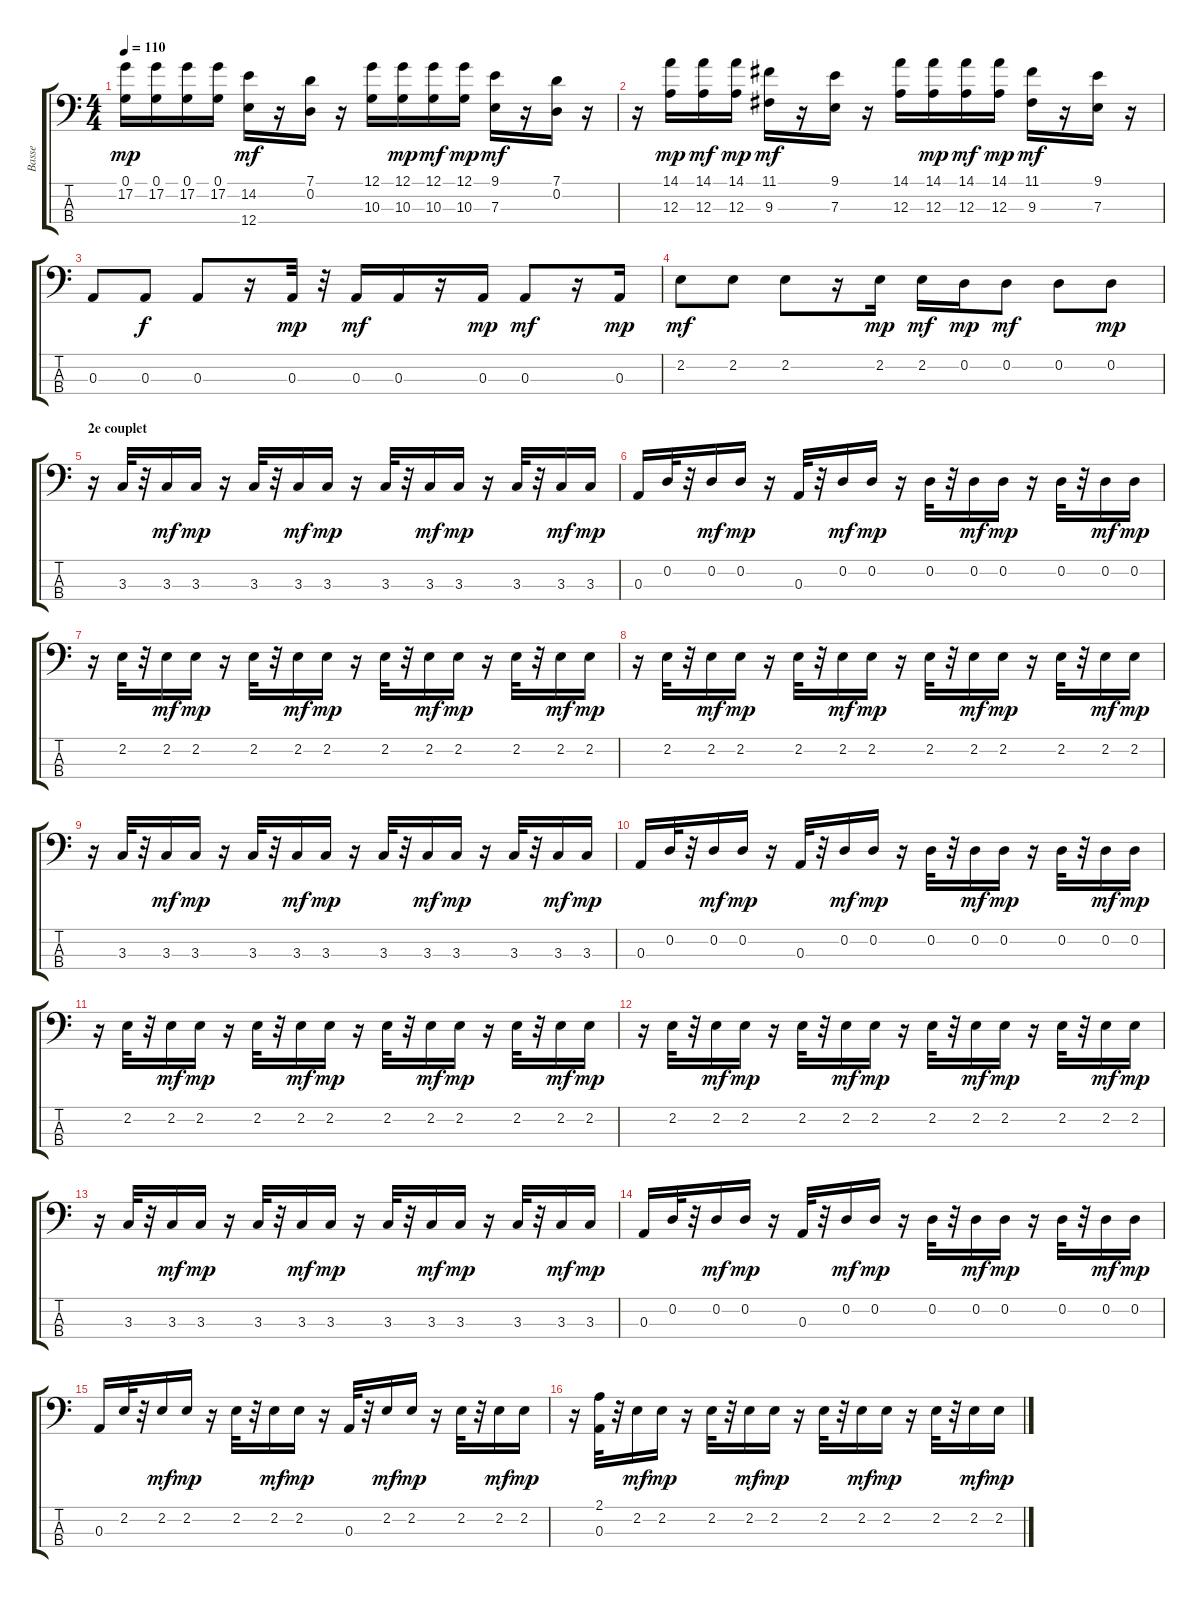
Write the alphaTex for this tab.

\track ("Basse" "Basse") {instrument electricbassfinger}
\staff {score tabs}
\tuning (G2 D2 A1 E1) {hide}
\ts (4 4)
\tempo 110
\clef f4
\ks c
(0.1 17.2).16{dy mp} (0.1 17.2).16 (0.1 17.2).16 (0.1 17.2).16 (14.2 12.4).16{dy mf} r.16 (7.1 0.2).16 r.16 (12.1 10.3).16 (12.1 10.3).16{dy mp} (12.1 10.3).16{dy mf} (12.1 10.3).16{dy mp} (9.1 7.3).16{dy mf} r.16 (7.1 0.2).16 r.16 |
r.16 (14.1 12.3).16{dy mp} (14.1 12.3).16{dy mf} (14.1 12.3).16{dy mp} (11.1 9.3).16{dy mf} r.16 (9.1 7.3).16 r.16 (14.1 12.3).16 (14.1 12.3).16{dy mp} (14.1 12.3).16{dy mf} (14.1 12.3).16{dy mp} (11.1 9.3).16{dy mf} r.16 (9.1 7.3).16 r.16 |
0.3.8 0.3.8{dy f} 0.3.8 r.16 0.3.32{dy mp} r.32 0.3.16{dy mf} 0.3.16 r.16 0.3.16{dy mp} 0.3.8{dy mf} r.16 0.3.16{dy mp} |
2.2.8{dy mf} 2.2.8 2.2.8 r.16 2.2.16{dy mp} 2.2.16{dy mf} 0.2.16{dy mp} 0.2.8{dy mf} 0.2.8 0.2.8{dy mp} |
\section ("" "2e couplet")
r.16 3.3.32 r.32 3.3.16{dy mf} 3.3.16{dy mp} r.16 3.3.32 r.32 3.3.16{dy mf} 3.3.16{dy mp} r.16 3.3.32 r.32 3.3.16{dy mf} 3.3.16{dy mp} r.16 3.3.32 r.32 3.3.16{dy mf} 3.3.16{dy mp} |
0.3.16 0.2.32 r.32 0.2.16{dy mf} 0.2.16{dy mp} r.16 0.3.32 r.32 0.2.16{dy mf} 0.2.16{dy mp} r.16 0.2.32 r.32 0.2.16{dy mf} 0.2.16{dy mp} r.16 0.2.32 r.32 0.2.16{dy mf} 0.2.16{dy mp} |
r.16 2.2.32 r.32 2.2.16{dy mf} 2.2.16{dy mp} r.16 2.2.32 r.32 2.2.16{dy mf} 2.2.16{dy mp} r.16 2.2.32 r.32 2.2.16{dy mf} 2.2.16{dy mp} r.16 2.2.32 r.32 2.2.16{dy mf} 2.2.16{dy mp} |
r.16 2.2.32 r.32 2.2.16{dy mf} 2.2.16{dy mp} r.16 2.2.32 r.32 2.2.16{dy mf} 2.2.16{dy mp} r.16 2.2.32 r.32 2.2.16{dy mf} 2.2.16{dy mp} r.16 2.2.32 r.32 2.2.16{dy mf} 2.2.16{dy mp} |
r.16 3.3.32 r.32 3.3.16{dy mf} 3.3.16{dy mp} r.16 3.3.32 r.32 3.3.16{dy mf} 3.3.16{dy mp} r.16 3.3.32 r.32 3.3.16{dy mf} 3.3.16{dy mp} r.16 3.3.32 r.32 3.3.16{dy mf} 3.3.16{dy mp} |
0.3.16 0.2.32 r.32 0.2.16{dy mf} 0.2.16{dy mp} r.16 0.3.32 r.32 0.2.16{dy mf} 0.2.16{dy mp} r.16 0.2.32 r.32 0.2.16{dy mf} 0.2.16{dy mp} r.16 0.2.32 r.32 0.2.16{dy mf} 0.2.16{dy mp} |
r.16 2.2.32 r.32 2.2.16{dy mf} 2.2.16{dy mp} r.16 2.2.32 r.32 2.2.16{dy mf} 2.2.16{dy mp} r.16 2.2.32 r.32 2.2.16{dy mf} 2.2.16{dy mp} r.16 2.2.32 r.32 2.2.16{dy mf} 2.2.16{dy mp} |
r.16 2.2.32 r.32 2.2.16{dy mf} 2.2.16{dy mp} r.16 2.2.32 r.32 2.2.16{dy mf} 2.2.16{dy mp} r.16 2.2.32 r.32 2.2.16{dy mf} 2.2.16{dy mp} r.16 2.2.32 r.32 2.2.16{dy mf} 2.2.16{dy mp} |
r.16 3.3.32 r.32 3.3.16{dy mf} 3.3.16{dy mp} r.16 3.3.32 r.32 3.3.16{dy mf} 3.3.16{dy mp} r.16 3.3.32 r.32 3.3.16{dy mf} 3.3.16{dy mp} r.16 3.3.32 r.32 3.3.16{dy mf} 3.3.16{dy mp} |
0.3.16 0.2.32 r.32 0.2.16{dy mf} 0.2.16{dy mp} r.16 0.3.32 r.32 0.2.16{dy mf} 0.2.16{dy mp} r.16 0.2.32 r.32 0.2.16{dy mf} 0.2.16{dy mp} r.16 0.2.32 r.32 0.2.16{dy mf} 0.2.16{dy mp} |
0.3.16 2.2.32 r.32 2.2.16{dy mf} 2.2.16{dy mp} r.16 2.2.32 r.32 2.2.16{dy mf} 2.2.16{dy mp} r.16 0.3.32 r.32 2.2.16{dy mf} 2.2.16{dy mp} r.16 2.2.32 r.32 2.2.16{dy mf} 2.2.16{dy mp} |
r.16 (2.1 0.3).32 r.32 2.2.16{dy mf} 2.2.16{dy mp} r.16 2.2.32 r.32 2.2.16{dy mf} 2.2.16{dy mp} r.16 2.2.32 r.32 2.2.16{dy mf} 2.2.16{dy mp} r.16 2.2.32 r.32 2.2.16{dy mf} 2.2.16{dy mp}
